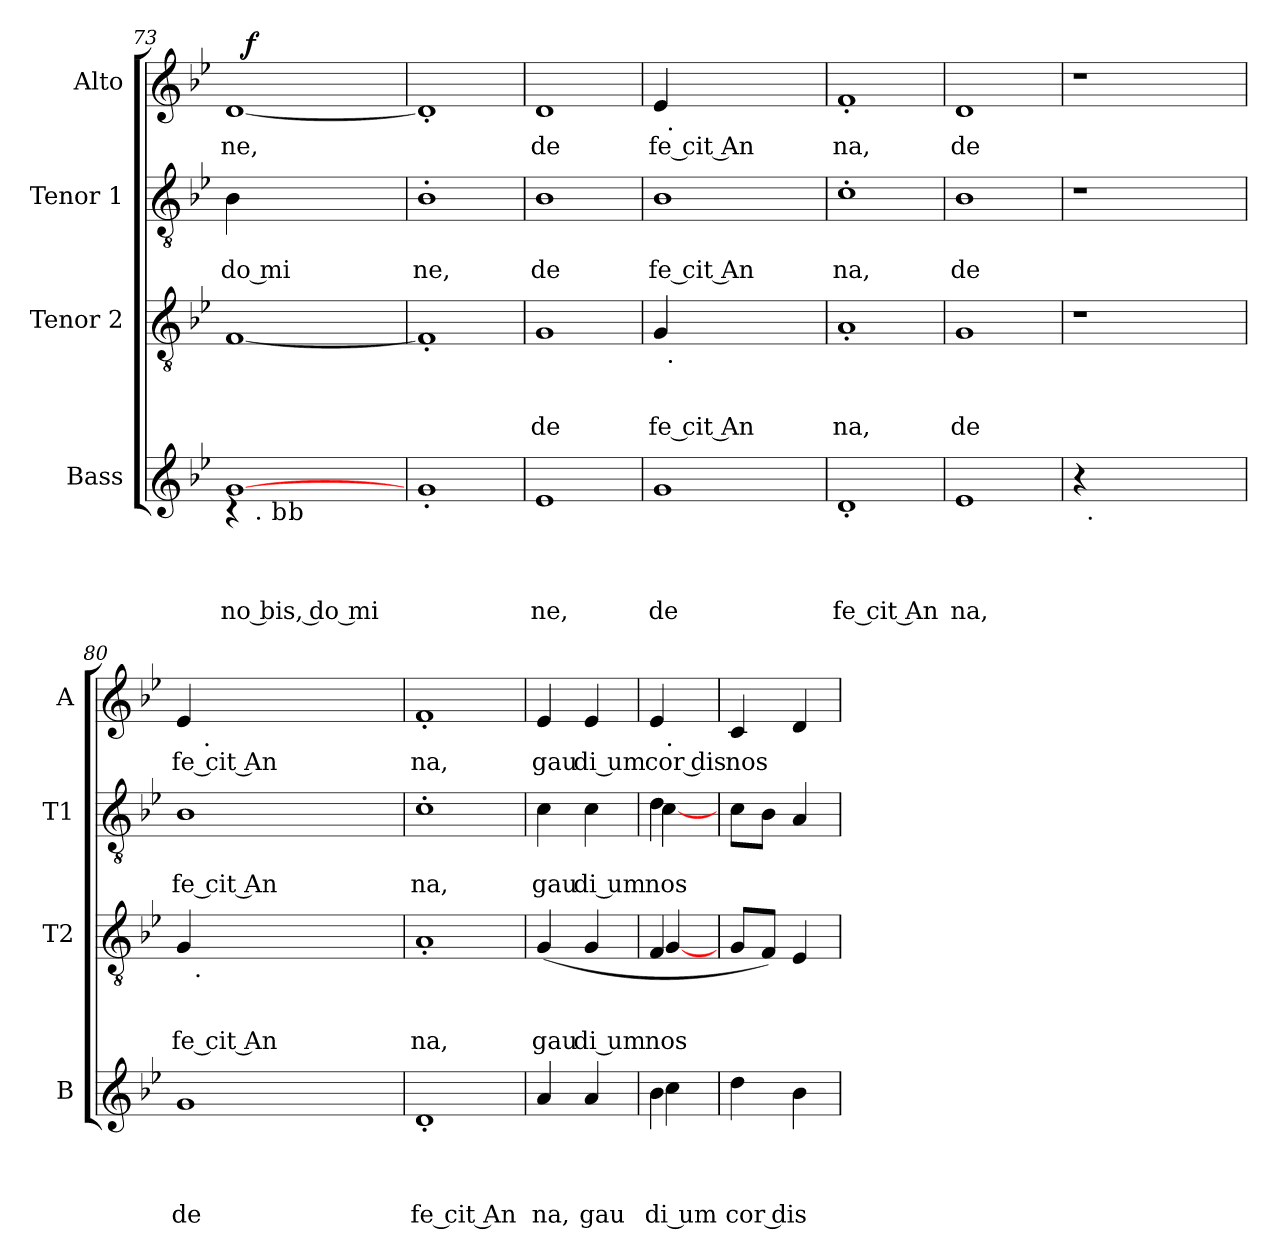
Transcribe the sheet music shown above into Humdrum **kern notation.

**kern	**text	**text	**text	**text	**kern	**text	**text	**text	**kern	**text	**text	**kern	**text	**dynam
*part4	*part4	*part4	*part4	*part4	*part3	*part3	*part3	*part3	*part2	*part2	*part2	*part1	*part1	*part1
*staff4	*staff4	*staff4	*staff4	*staff4	*staff3	*staff3	*staff3	*staff3	*staff2	*staff2	*staff2	*staff1	*staff1	*staff1
*I"Bass	*	*	*	*	*I"Tenor 2	*	*	*	*I"Tenor 1	*	*	*I"Alto	*	*
*I'B	*	*	*	*	*I'T2	*	*	*	*I'T1	*	*	*I'A	*	*
!!LO:LB:g=z
*clefG2	*	*	*	*	*clefGv2	*	*	*	*clefGv2	*	*	*clefG2	*	*
*ITrd1c2	*	*	*	*	*	*	*	*	*	*	*	*	*	*
*k[b-e-a-d-]	*	*	*	*	*k[b-e-]	*	*	*	*k[b-e-]	*	*	*k[b-e-]	*	*
*A-:	*	*	*	*	*B-:	*	*	*	*B-:	*	*	*B-:	*	*
=73	=73	=73	=73	=73	=73	=73	=73	=73	=73	=73	=73	=73	=73	=73
*^	*	*	*	*	*	*	*	*	*	*	*	*	*	*
*	*^	*	*	*	*	*	*	*	*	*	*	*	*	*	*
!	!	!	!	!	!	!LO:LY:b	!	!	!	!	!	!	!LO:LY:b:rj	!	!LO:LY:b	!
*	*	*	*	*	*	*	*	*	*	*	*	*	*	*^	*	*
16ryy	4rc	[<1f	.	.	.	no bis, do mi	[<1F	.	.	.	4B-\	.	do mi	[<1d	16ryy	ne,	.
!	!	!	!	!	!	!	!	!	!	!	!	!	!	!	!	!	!LO:DY:a
64ryy	.	.	.	.	.	.	.	.	.	.	.	.	.	.	2...ryy	.	f
!LO:TX:b:t=.	!	!	!	!	!	!	!	!	!	!	!	!	!	!	!	!	!
32.ryy	.	.	.	.	.	.	.	.	.	.	.	.	.	.	.	.	.
!LO:TX:b:t=b	!	!	!	!	!	!	!	!	!	!	!	!	!	!	!	!	!
32.ryy	.	.	.	.	.	.	.	.	.	.	.	.	.	.	.	.	.
!LO:TX:b:t=b	!	!	!	!	!	!	!	!	!	!	!	!	!	!	!	!	!
16ryy	.	.	.	.	.	.	.	.	.	.	.	.	.	.	.	.	.
64ryy	.	.	.	.	.	.	.	.	.	.	.	.	.	.	.	.	.
2.ryy	2.ryy	.	.	.	.	.	.	.	.	.	2.ryy	.	.	.	.	.	.
*	*v	*v	*	*	*	*	*	*	*	*	*	*	*	*	*	*	*
=74	=74	=74	=74	=74	=74	=74	=74	=74	=74	=74	=74	=74	=74	=74	=74	=74
!	!	!	!	!	!	!	!	!	!	!	!	!LO:LY:b	!	!	!	!
*v	*v	*	*	*	*	*	*	*	*	*	*	*	*v	*v	*	*
1f'<	.	.	.	.	1F'<]	.	.	.	1B-'>	.	ne,	1d'<]	.	.
=75	=75	=75	=75	=75	=75	=75	=75	=75	=75	=75	=75	=75	=75	=75
!	!	!	!	!LO:LY:b	!	!	!	!LO:LY:b	!	!	!LO:LY:b	!	!LO:LY:b	!
1d-	.	.	.	ne,	1G	.	.	de	1B-	.	de	1d	de	.
=76	=76	=76	=76	=76	=76	=76	=76	=76	=76	=76	=76	=76	=76	=76
!	!	!	!	!LO:LY:b:rj	!	!	!	!LO:LY:b:rj	!	!	!LO:LY:b:rj	!	!LO:LY:b:rj	!
*	*	*	*	*	*^	*	*	*	*	*	*	*^	*	*
1f	.	.	.	de	4G/	32ryy	.	.	fe cit An	1B-	.	fe cit An	4e-/	32ryy	fe cit An	.
!	!	!	!	!	!	!	!	!	!	!	!	!	!	!LO:TX:b:t=.	!	!
!	!	!	!	!	!	!LO:TX:b:t=.	!	!	!	!	!	!	!	!	!	!
.	.	.	.	.	.	2ryy	.	.	.	.	.	.	.	2ryy	.	.
.	.	.	.	.	2.ryy	.	.	.	.	.	.	.	2.ryy	.	.	.
.	.	.	.	.	.	4...ryy	.	.	.	.	.	.	.	4...ryy	.	.
=77	=77	=77	=77	=77	=77	=77	=77	=77	=77	=77	=77	=77	=77	=77	=77	=77
!	!	!	!	!LO:LY:b	!	!	!	!	!LO:LY:b	!	!	!LO:LY:b	!	!	!LO:LY:b	!
*	*	*	*	*	*v	*v	*	*	*	*	*	*	*v	*v	*	*
1c'<	.	.	.	fe cit An	1A'<	.	.	na,	1c'>	.	na,	1f'<	na,	.
=78	=78	=78	=78	=78	=78	=78	=78	=78	=78	=78	=78	=78	=78	=78
!	!	!	!	!LO:LY:b	!	!	!	!LO:LY:b	!	!	!LO:LY:b	!	!LO:LY:b	!
1d-	.	.	.	na,	1G	.	.	de	1B-	.	de	1d	de	.
!!LO:LB:g=z
=79	=79	=79	=79	=79	=79	=79	=79	=79	=79	=79	=79	=79	=79	=79
*^	*	*	*	*	*	*	*	*	*	*	*	*	*	*
4r	32ryy	.	.	.	.	1r	.	.	.	1r	.	.	1r	.	.
!	!LO:TX:b:t=.	!	!	!	!	!	!	!	!	!	!	!	!	!	!
.	2ryy	.	.	.	.	.	.	.	.	.	.	.	.	.	.
2.ryy	.	.	.	.	.	.	.	.	.	.	.	.	.	.	.
.	4...ryy	.	.	.	.	.	.	.	.	.	.	.	.	.	.
=80	=80	=80	=80	=80	=80	=80	=80	=80	=80	=80	=80	=80	=80	=80	=80
!	!	!	!	!	!LO:LY:b:rj	!	!	!	!LO:LY:b:rj	!	!	!LO:LY:b:rj	!	!LO:LY:b:rj	!
*v	*v	*	*	*	*	*^	*	*	*	*	*	*	*^	*	*
1f	.	.	.	de	4G/	32.ryy	.	.	fe cit An	1B-	.	fe cit An	4e-/	16ryy	fe cit An	.
!	!	!	!	!	!	!LO:TX:b:t=.	!	!	!	!	!	!	!	!	!	!
.	.	.	.	.	.	2ryy	.	.	.	.	.	.	.	.	.	.
!	!	!	!	!	!	!	!	!	!	!	!	!	!	!LO:TX:b:t=.	!	!
.	.	.	.	.	.	.	.	.	.	.	.	.	.	2...ryy	.	.
.	.	.	.	.	2.ryy	.	.	.	.	.	.	.	2.ryy	.	.	.
.	.	.	.	.	.	4ryy	.	.	.	.	.	.	.	.	.	.
.	.	.	.	.	.	8ryy	.	.	.	.	.	.	.	.	.	.
.	.	.	.	.	.	16ryy	.	.	.	.	.	.	.	.	.	.
.	.	.	.	.	.	64ryy	.	.	.	.	.	.	.	.	.	.
=81	=81	=81	=81	=81	=81	=81	=81	=81	=81	=81	=81	=81	=81	=81	=81	=81
!	!	!	!	!LO:LY:b	!	!	!	!	!LO:LY:b	!	!	!LO:LY:b	!	!	!LO:LY:b	!
*	*	*	*	*	*v	*v	*	*	*	*	*	*	*v	*v	*	*
1c'<	.	.	.	fe cit An	1A'<	.	.	na,	1c'>	.	na,	1f'<	na,	.
=82	=82	=82	=82	=82	=82	=82	=82	=82	=82	=82	=82	=82	=82	=82
!	!	!	!	!LO:LY:b:rj	!	!	!	!LO:LY:b:rj	!	!	!LO:LY:b:rj	!	!LO:LY:b:rj	!
4g/	.	.	.	na,	(<4G/	.	.	gau	4c\	.	gau	4e-/	gau	.
!	!	!	!	!LO:LY:b	!	!	!	!LO:LY:b	!	!	!LO:LY:b	!	!LO:LY:b	!
4g/	.	.	.	gau	4G/	.	.	di um	4c\	.	di um	4e-/	di um	.
=83	=83	=83	=83	=83	=83	=83	=83	=83	=83	=83	=83	=83	=83	=83
!	!	!	!	!LO:LY:b:rj	!	!	!	!LO:LY:b:rj	!	!	!	!	!	!
*^	*	*	*	*	*^	*	*	*	*	*	*	*	*	*
!	!	!	!	!	!	!	!	!	!	!LO:LY:b	!	!	!LO:LY:b:rj	!	!	!
*	*	*	*	*	*	*	*	*	*	*	*^	*	*	*	*	*
!	!	!	!	!	!	!	!	!	!	!	!	!	!	!LO:LY:b	!	!LO:LY:b:rj	!
*	*	*	*	*	*	*	*	*	*	*	*	*	*	*	*^	*	*
4a-\	4b-\	.	.	.	di um	4F/	[<4G/	.	.	nos	4d\	[>4c\	.	nos	4e-/	32ryy	cor dis	.
!	!	!	!	!	!	!	!	!	!	!	!	!	!	!	!	!LO:TX:b:t=.	!	!
.	.	.	.	.	.	.	.	.	.	.	.	.	.	.	.	8..ryy	.	.
=84	=84	=84	=84	=84	=84	=84	=84	=84	=84	=84	=84	=84	=84	=84	=84	=84	=84	=84
!	!	!	!	!	!LO:LY:b	!	!	!	!	!	!	!	!	!	!	!	!LO:LY:b	!
*v	*v	*	*	*	*	*	*	*	*	*	*v	*v	*	*	*v	*v	*	*
*	*	*	*	*	*v	*v	*	*	*	*	*	*	*	*	*
4cc\	.	.	.	cor dis	8G/L	.	.	.	8c\L	.	.	4c/	nos	.
.	.	.	.	.	8F/J)	.	.	.	8B-\J	.	.	.	.	.
4a-\	.	.	.	.	4E-/	.	.	.	4A/	.	.	4d/	.	.
=	=	=	=	=	=	=	=	=	=	=	=	=	=	=
*-	*-	*-	*-	*-	*-	*-	*-	*-	*-	*-	*-	*-	*-	*-
